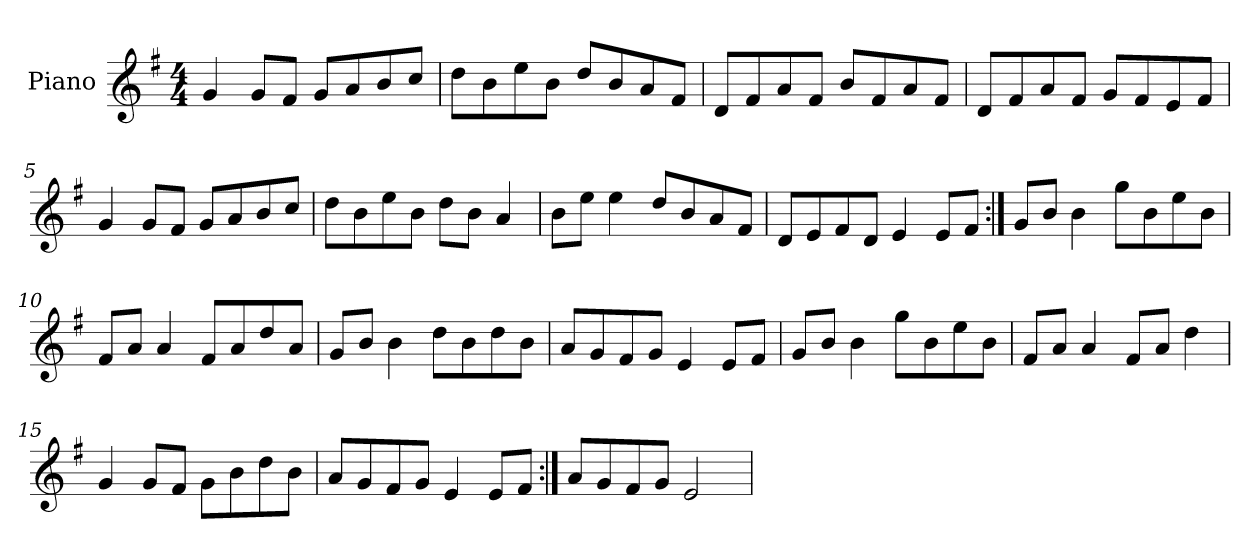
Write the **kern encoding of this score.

**kern
*part1
*staff1
*I"Piano
*I'Pno
*clefG2
*k[f#]
*G:
*M4/4
=1
4g/
8g/L
8f#/J
8g/L
8a/
8b/
8cc/J
=2
8dd\L
8b\
8ee\
8b\J
8dd/L
8b/
8a/
8f#/J
=3
8d/L
8f#/
8a/
8f#/J
8b/L
8f#/
8a/
8f#/J
=4
8d/L
8f#/
8a/
8f#/J
8g/L
8f#/
8e/
8f#/J
!!LO:LB:g=z
=5
4g/
8g/L
8f#/J
8g/L
8a/
8b/
8cc/J
=6
8dd\L
8b\
8ee\
8b\J
8dd\L
8b\J
4a/
=7
8b\L
8ee\J
4ee\
8dd/L
8b/
8a/
8f#/J
=8
8d/L
8e/
8f#/
8d/J
4e/
8e/L
8f#/J
=9:|!
8g/L
8b/J
4b\
8gg\L
8b\
8ee\
8b\J
!!LO:LB:g=z
=10
8f#/L
8a/J
4a/
8f#/L
8a/
8dd/
8a/J
=11
8g/L
8b/J
4b\
8dd\L
8b\
8dd\
8b\J
=12
8a/L
8g/
8f#/
8g/J
4e/
8e/L
8f#/J
=13
8g/L
8b/J
4b\
8gg\L
8b\
8ee\
8b\J
=14
8f#/L
8a/J
4a/
8f#/L
8a/J
4dd\
!!LO:LB:g=z
=15
4g/
8g/L
8f#/J
8g\L
8b\
8dd\
8b\J
=16
8a/L
8g/
8f#/
8g/J
4e/
8e/L
8f#/J
=17:|!
8a/L
8g/
8f#/
8g/J
2e/
=
*-
